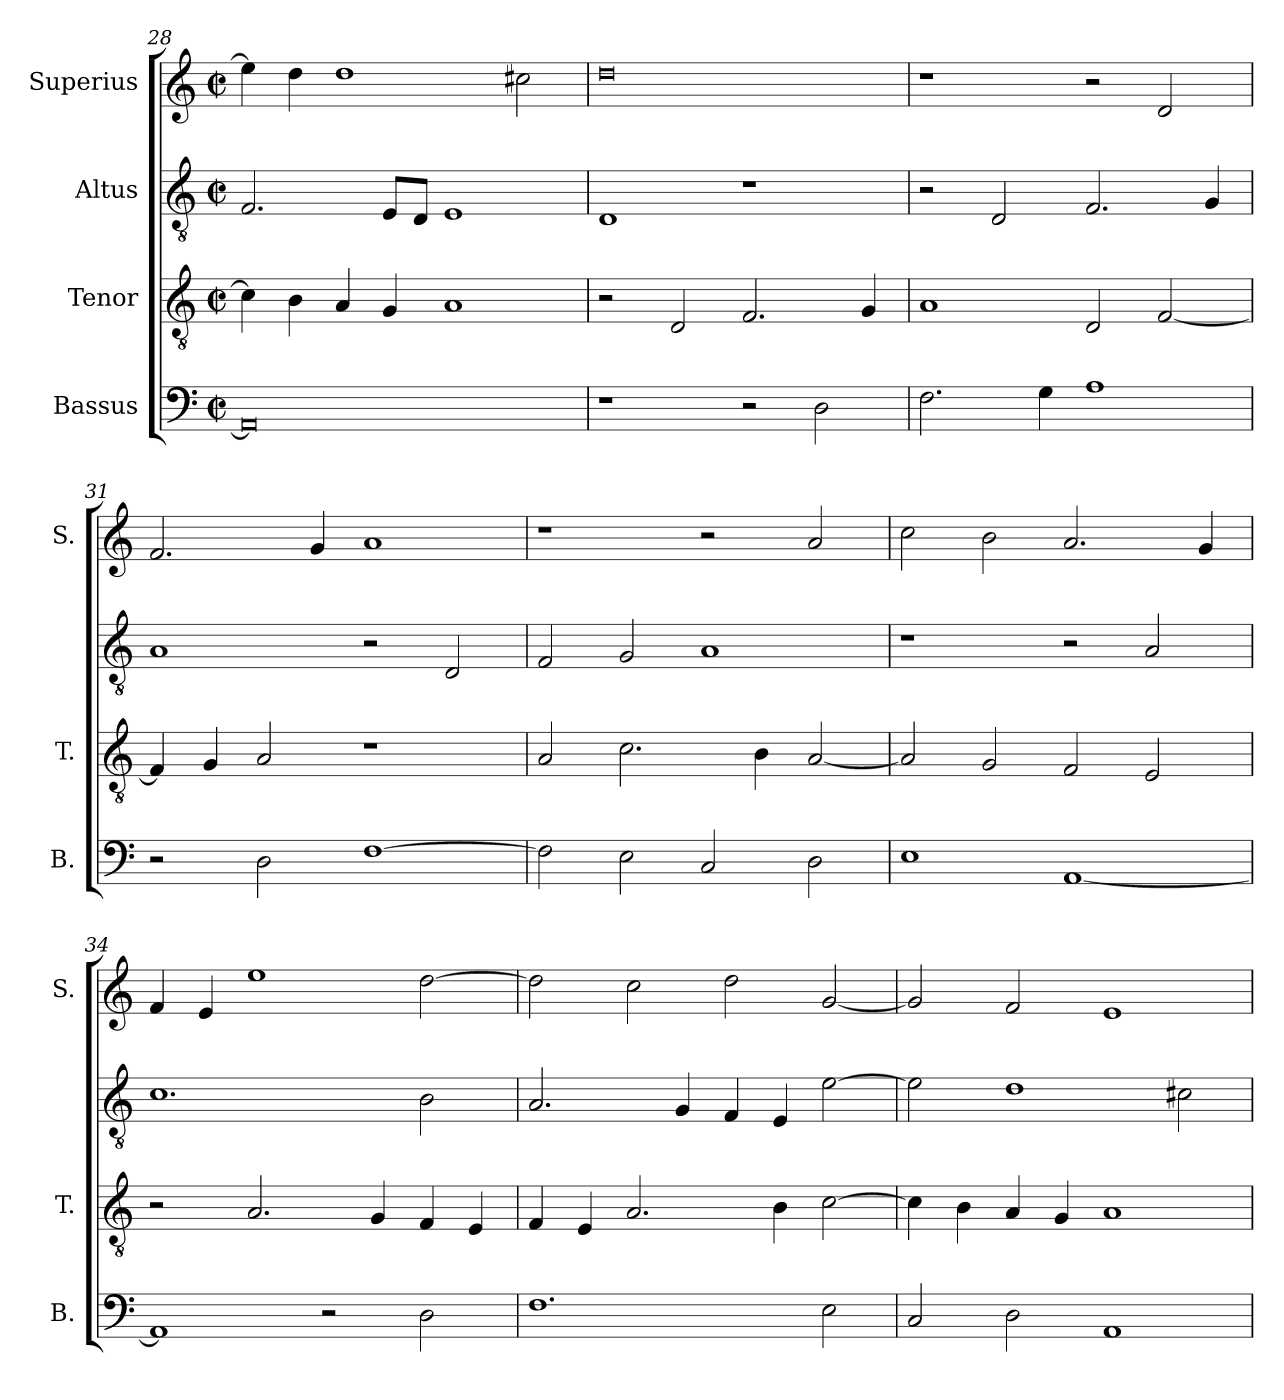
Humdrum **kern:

**kern	**kern	**kern	**kern
*part4	*part3	*part2	*part1
*staff4	*staff3	*staff2	*staff1
*I"Bassus	*I"Tenor	*I"Altus	*I"Superius
*I'B.	*I'T.	*	*I'S.
!!LO:LB:g=z
*clefF4	*clefGv2	*clefGv2	*clefG2
*	*ITrd7c12	*ITrd7c12	*
*k[]	*k[]	*k[]	*k[]
*C:	*C:	*C:	*C:
*M2/2	*M2/2	*M2/2	*M2/2
*met(c|)	*met(c|)	*met(c|)	*met(c|)
=28	=28	=28	=28
0AAi]	4Ci\]	2.FFi/	4eei\]
.	4BBi\	.	4ddi\
.	4AAi/	.	1ddi
.	4GGi/	8EEi/L	.
.	.	8DDi/J	.
.	1AAi	1EEi	.
.	.	.	2cc#Xi\
=29	=29	=29	=29
1r	2r	1DDi	0ddi
.	2DDi/	.	.
2r	2.FFi/	1r	.
2Di\	.	.	.
.	4GGi/	.	.
=30	=30	=30	=30
2.Fi\	1AAi	2r	1r
.	.	2DDi/	.
4Gi\	.	.	.
1Ai	2DDi/	2.FFi/	2r
.	[<2FFi/	.	2di/
.	.	4GGi/	.
=31	=31	=31	=31
2r	4FFi/]	1AAi	2.fi/
.	4GGi/	.	.
2Di\	2AAi/	.	.
.	.	.	4gi/
[>1Fi	1r	2r	1ai
.	.	2DDi/	.
=32	=32	=32	=32
2Fi\]	2AAi/	2FFi/	1r
2Ei\	2.Ci\	2GGi/	.
2Ci/	.	1AAi	2r
.	4BBi\	.	.
2Di\	[<2AAi/	.	2ai/
!!LO:LB:g=z
=33	=33	=33	=33
1Ei	2AAi/]	1r	2cci\
.	2GGi/	.	2bi\
[<1AAi	2FFi/	2r	2.ai/
.	2EEi/	2AAi/	.
.	.	.	4gi/
=34	=34	=34	=34
1AAi]	2r	1.Ci	4fi/
.	.	.	4ei/
.	2.AAi/	.	1eei
2r	.	.	.
.	4GGi/	.	.
2Di\	4FFi/	2BBi\	[>2ddi\
.	4EEi/	.	.
=35	=35	=35	=35
1.Fi	4FFi/	2.AAi/	2ddi\]
.	4EEi/	.	.
.	2.AAi/	.	2cci\
.	.	4GGi/	.
.	.	4FFi/	2ddi\
.	4BBi\	4EEi/	.
2Ei\	[>2Ci\	[>2Ei\	[<2gi/
=36	=36	=36	=36
2Ci/	4Ci\]	2Ei\]	2gi/]
.	4BBi\	.	.
2Di\	4AAi/	1Di	2fi/
.	4GGi/	.	.
1AAi	1AAi	.	1ei
.	.	2C#Xi\	.
=	=	=	=
*-	*-	*-	*-
